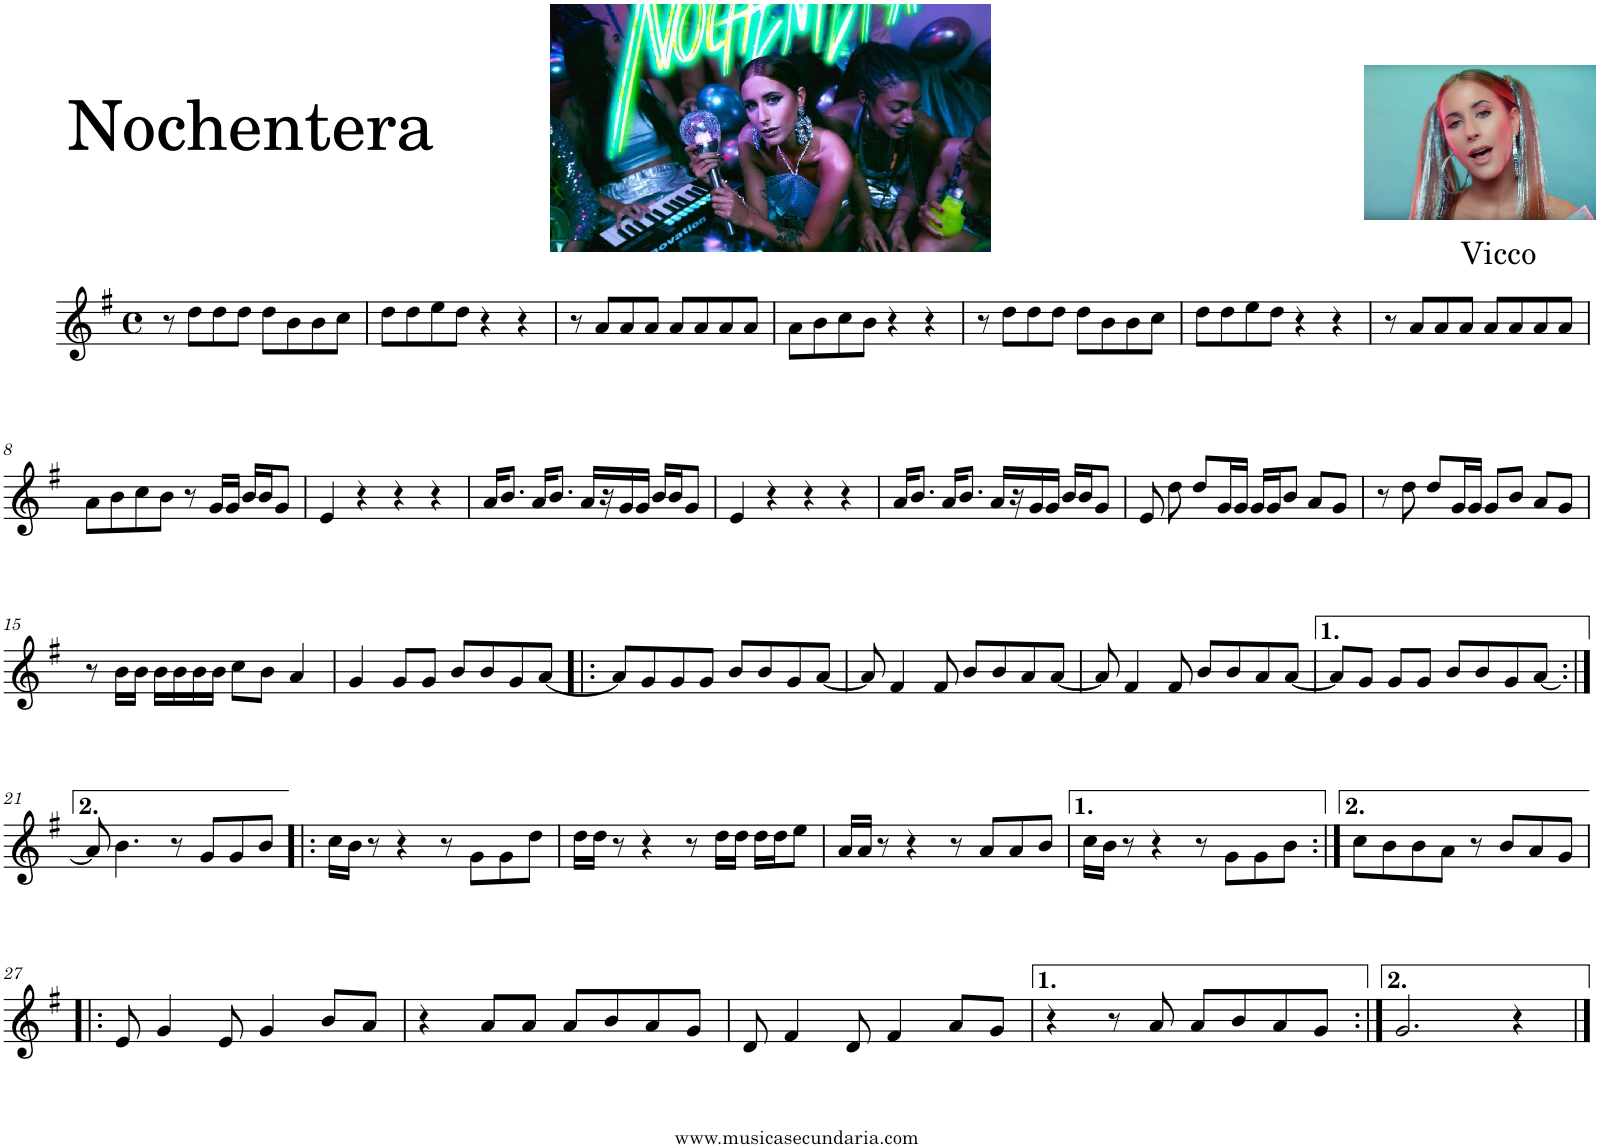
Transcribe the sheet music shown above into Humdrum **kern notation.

**kern
*part1
*staff1
*I"Flauta
*I'Fl.
*clefG2
*k[f#]
*M4/4
*met(c)
=1
8r
8dd\L
8dd\
8dd\J
8dd\L
8b\
8b\
8cc\J
=2
8dd\L
8dd\
8ee\
8dd\J
4r
4r
=3
8r
8a/L
8a/
8a/J
8a/L
8a/
8a/
8a/J
=4
8a\L
8b\
8cc\
8b\J
4r
4r
=5
8r
8dd\L
8dd\
8dd\J
8dd\L
8b\
8b\
8cc\J
=6
8dd\L
8dd\
8ee\
8dd\J
4r
4r
=7
8r
8a/L
8a/
8a/J
8a/L
8a/
8a/
8a/J
!!LO:LB:g=z
=8
8a\L
8b\
8cc\
8b\J
8r
16g/LL
16g/JJ
16b/LL
16b/J
8g/J
=9
4e/
4r
4r
4r
=10
16a/KL
8.b/J
16a/KL
8.b/J
16a/LL
16r
16g/
16g/JJ
16b/LL
16b/J
8g/J
=11
4e/
4r
4r
4r
=12
16a/KL
8.b/J
16a/KL
8.b/J
16a/LL
16r
16g/
16g/JJ
16b/LL
16b/J
8g/J
=13
8e/
8dd\
8dd/L
16g/L
16g/JJ
16g/LL
16g/J
8b/J
8a/L
8g/J
=14
8r
8dd\
8dd/L
16g/L
16g/JJ
8g/L
8b/J
8a/L
8g/J
!!LO:LB:g=z
=15
8r
16b\LL
16b\JJ
16b\LL
16b\
16b\
16b\JJ
8cc\L
8b\J
4a/
=16
4g/
8g/L
8g/J
8b/L
8b/
8g/
[8a/J
=17!|:
8a/L]
8g/
8g/
8g/J
8b/L
8b/
8g/
[<8a/J
=18
8a/]
4f#/
8f#/
8b/L
8b/
8a/
[<8a/J
=19
8a/]
4f#/
8f#/
8b/L
8b/
8a/
[8a/J
=20
8a/L]
8g/J
8g/L
8g/J
8b/L
8b/
8g/
[8a/J
!!LO:LB:g=z
=21:|!
8a/]
4.b\
8r
8g/L
8g/
8b/J
=22!|:
16cc\LL
16b\JJ
8r
4r
8r
8g\L
8g\
8dd\J
=23
16dd\LL
16dd\JJ
8r
4r
8r
16dd\LL
16dd\JJ
16dd\LL
16dd\J
8ee\J
=24
16a/LL
16a/JJ
8r
4r
8r
8a/L
8a/
8b/J
=25
*^
16cc\LL	8ryy
16b\JJ	.
*v	*v
8r
4r
8r
*^
8ryy	8g\L
4ryy	8g\
.	8b\J
*v	*v
=26:|!
8cc\L
8b\
8b\
8a\J
8r
8b/L
8a/
8g/J
!!LO:LB:g=z
=27!|:
8e/
4g/
8e/
4g/
8b/L
8a/J
=28
4r
8a/L
8a/J
8a/L
8b/
8a/
8g/J
=29
8d/
4f#/
8d/
4f#/
8a/L
8g/J
=30
4r
8r
8a/
8a/L
8b/
8a/
8g/J
=31:|!
2.g/
4r
==
*-
